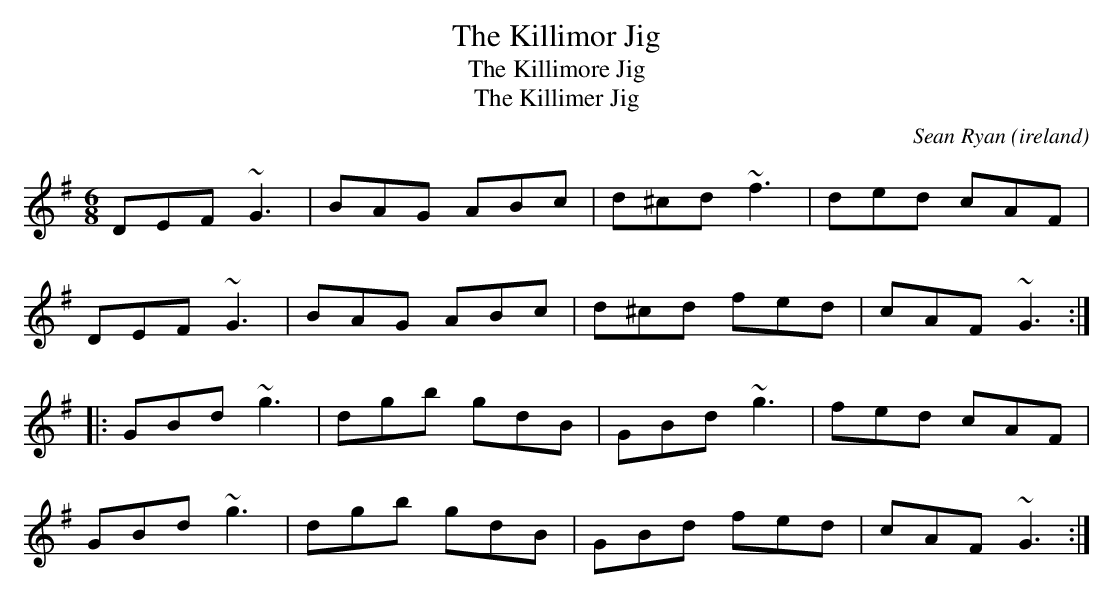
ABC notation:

X:1
T:Killimor Jig, The
T:Killimore Jig, The
T:Killimer Jig, The
O:ireland
C:Sean Ryan
M:6/8
K:G
DEF ~G3|BAG ABc|d^cd ~f3|ded cAF|
DEF ~G3|BAG ABc|d^cd fed|cAF ~G3:|
|:GBd ~g3|dgb gdB|GBd ~g3|fed cAF|
GBd ~g3|dgb gdB|GBd fed|cAF ~G3:|
